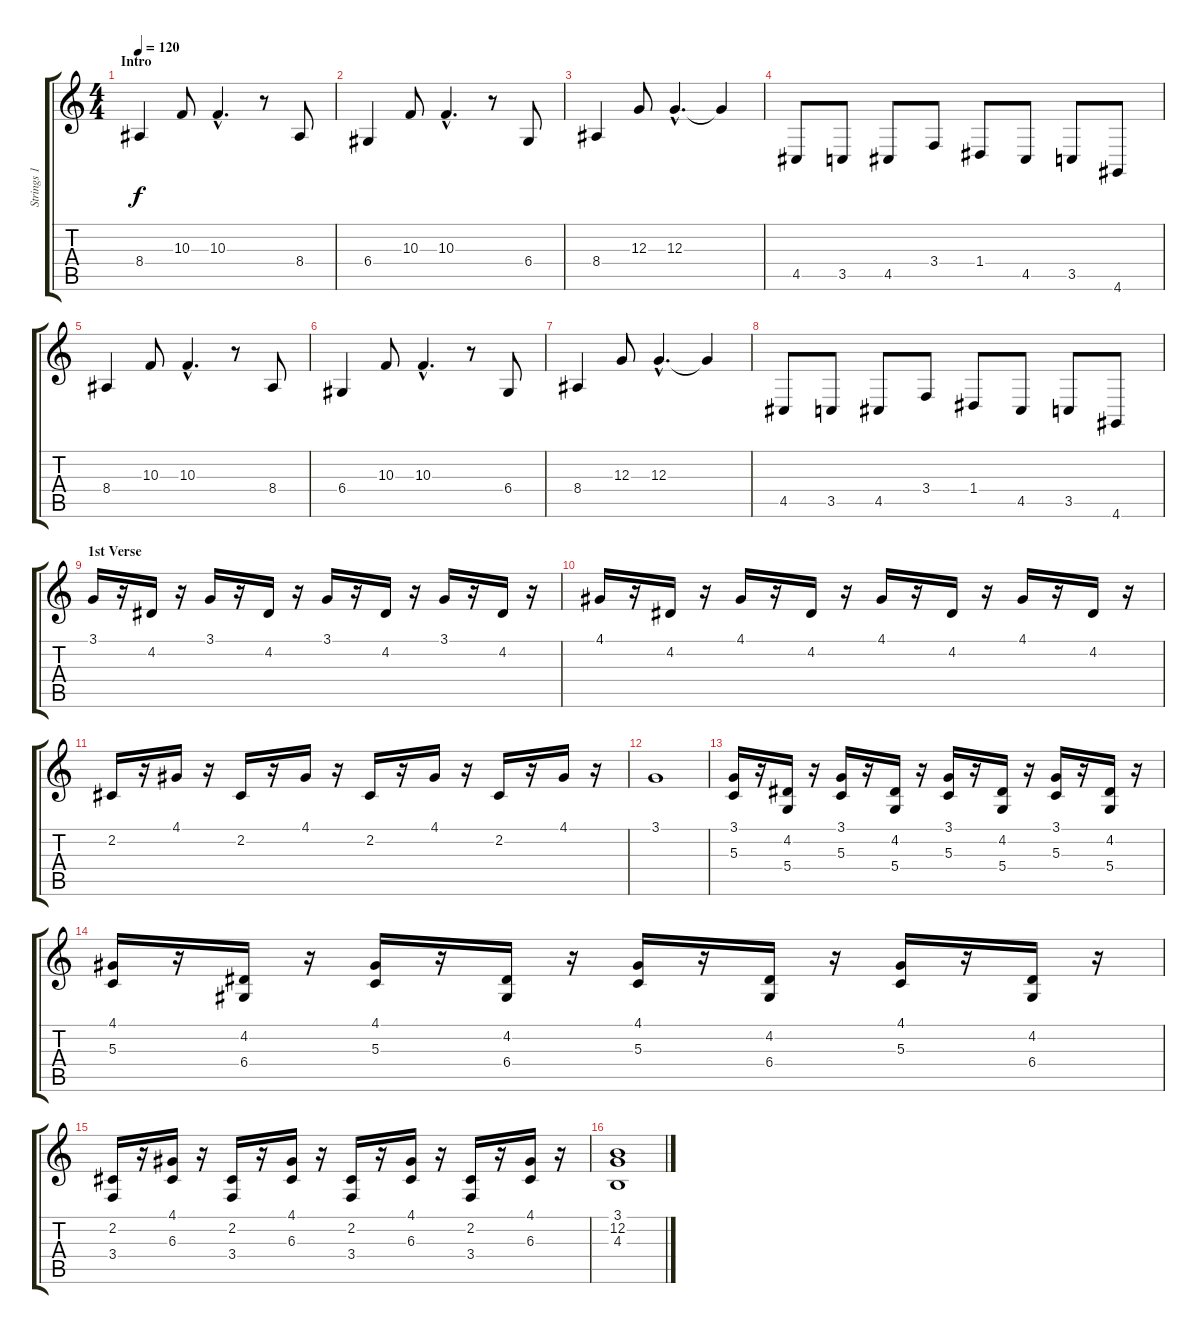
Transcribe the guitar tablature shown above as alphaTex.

\track ("Strings 1" "Strings 1") {instrument tremolostrings}
\staff {score tabs}
\tuning (E4 B3 G3 D3 A2 E2) {hide}
\ts (4 4)
\section ("" "Intro")
\tempo 120
\clef g2
\ks c
8.4.4{dy f instrument tremolostrings} 10.3.8 10.3{hac}.4{d} r.8 8.4.8 |
6.4.4 10.3.8 10.3{hac}.4{d} r.8 6.4.8 |
8.4.4 12.3.8 12.3{hac}.4{d} 12.3{t}.4 |
4.5.8 3.5.8 4.5.8 3.4.8 1.4.8 4.5.8 3.5.8 4.6.8 |
8.4.4 10.3.8 10.3{hac}.4{d} r.8 8.4.8 |
6.4.4 10.3.8 10.3{hac}.4{d} r.8 6.4.8 |
8.4.4 12.3.8 12.3{hac}.4{d} 12.3{t}.4 |
4.5.8 3.5.8 4.5.8 3.4.8 1.4.8 4.5.8 3.5.8 4.6.8 |
\section ("" "1st Verse")
3.1.16{volume 12} r.16 4.2.16 r.16 3.1.16 r.16 4.2.16 r.16 3.1.16 r.16 4.2.16 r.16 3.1.16 r.16 4.2.16 r.16 |
4.1.16 r.16 4.2.16 r.16 4.1.16 r.16 4.2.16 r.16 4.1.16 r.16 4.2.16 r.16 4.1.16 r.16 4.2.16 r.16 |
2.2.16 r.16 4.1.16 r.16 2.2.16 r.16 4.1.16 r.16 2.2.16 r.16 4.1.16 r.16 2.2.16 r.16 4.1.16 r.16 |
3.1.1 |
(3.1 5.3).16 r.16 (4.2 5.4).16 r.16 (3.1 5.3).16 r.16 (4.2 5.4).16 r.16 (3.1 5.3).16 r.16 (4.2 5.4).16 r.16 (3.1 5.3).16 r.16 (4.2 5.4).16 r.16 |
(4.1 5.3).16 r.16 (4.2 6.4).16 r.16 (4.1 5.3).16 r.16 (4.2 6.4).16 r.16 (4.1 5.3).16 r.16 (4.2 6.4).16 r.16 (4.1 5.3).16 r.16 (4.2 6.4).16 r.16 |
(2.2 3.4).16 r.16 (4.1 6.3).16 r.16 (2.2 3.4).16 r.16 (4.1 6.3).16 r.16 (2.2 3.4).16 r.16 (4.1 6.3).16 r.16 (2.2 3.4).16 r.16 (4.1 6.3).16 r.16 |
(3.1 12.2 4.3).1
